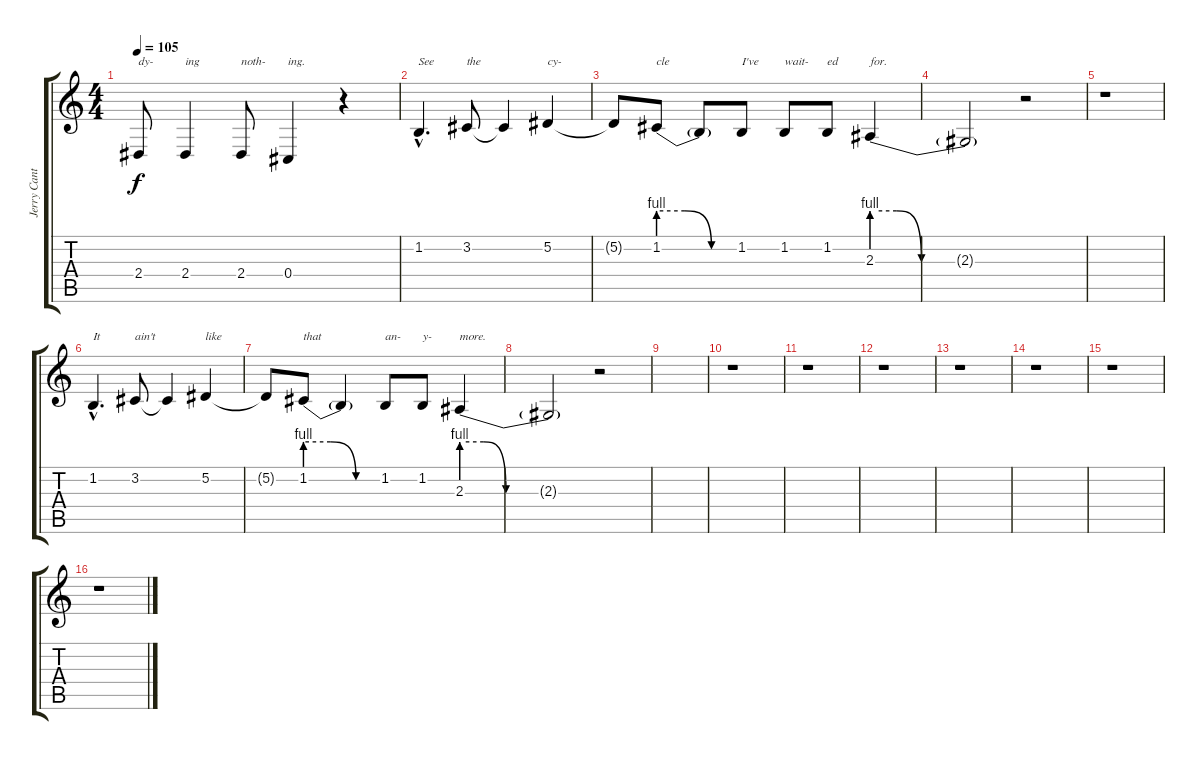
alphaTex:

\track ("Jerry Cantrell- Backing Vocals" "Jerry Cant") {instrument lead2sawtooth}
\staff {score tabs}
\tuning (Eb4 Bb3 Gb3 Db3 Ab2 Eb2) {hide}
\ts (4 4)
\tempo 105
\clef g2
\ks c
2.4.8{txt "dy-" dy f} 2.4.4{txt "ing"} 2.4.8{txt "noth-"} 0.4.4{txt "ing."} r.4 |
1.2{hac}.4{d txt "See"} 3.2.8{txt "the"} 3.2{t}.4 5.2.4{txt "cy-"} |
5.2{t}.8 1.2{be (custom 0 4 20 4 40 0 60 0)}.8{txt "cle"} 1.2{t}.8 1.2.8{txt "I've"} 1.2.8{txt "wait-"} 1.2.8{txt "ed"} 2.3{be (custom 0 4 10 4 20 0 40 0 60 0)}.4{txt "for."} |
2.3{t}.2 r.2 |
r.1 |
1.2{hac}.4{d txt "It"} 3.2.8{txt "ain't"} 3.2{t}.4 5.2.4{txt "like"} |
5.2{t}.8 1.2{be (custom 0 4 20 4 40 0 60 0)}.8{txt "that"} 1.2{t}.4 1.2.8{txt "an-"} 1.2.8{txt "y-"} 2.3{be (custom 0 4 10 4 20 0 40 0 60 0)}.4{txt "more."} |
2.3{t}.2 r.2 |
|
r.1 |
r.1 |
r.1 |
r.1 |
r.1 |
r.1 |
r.1
